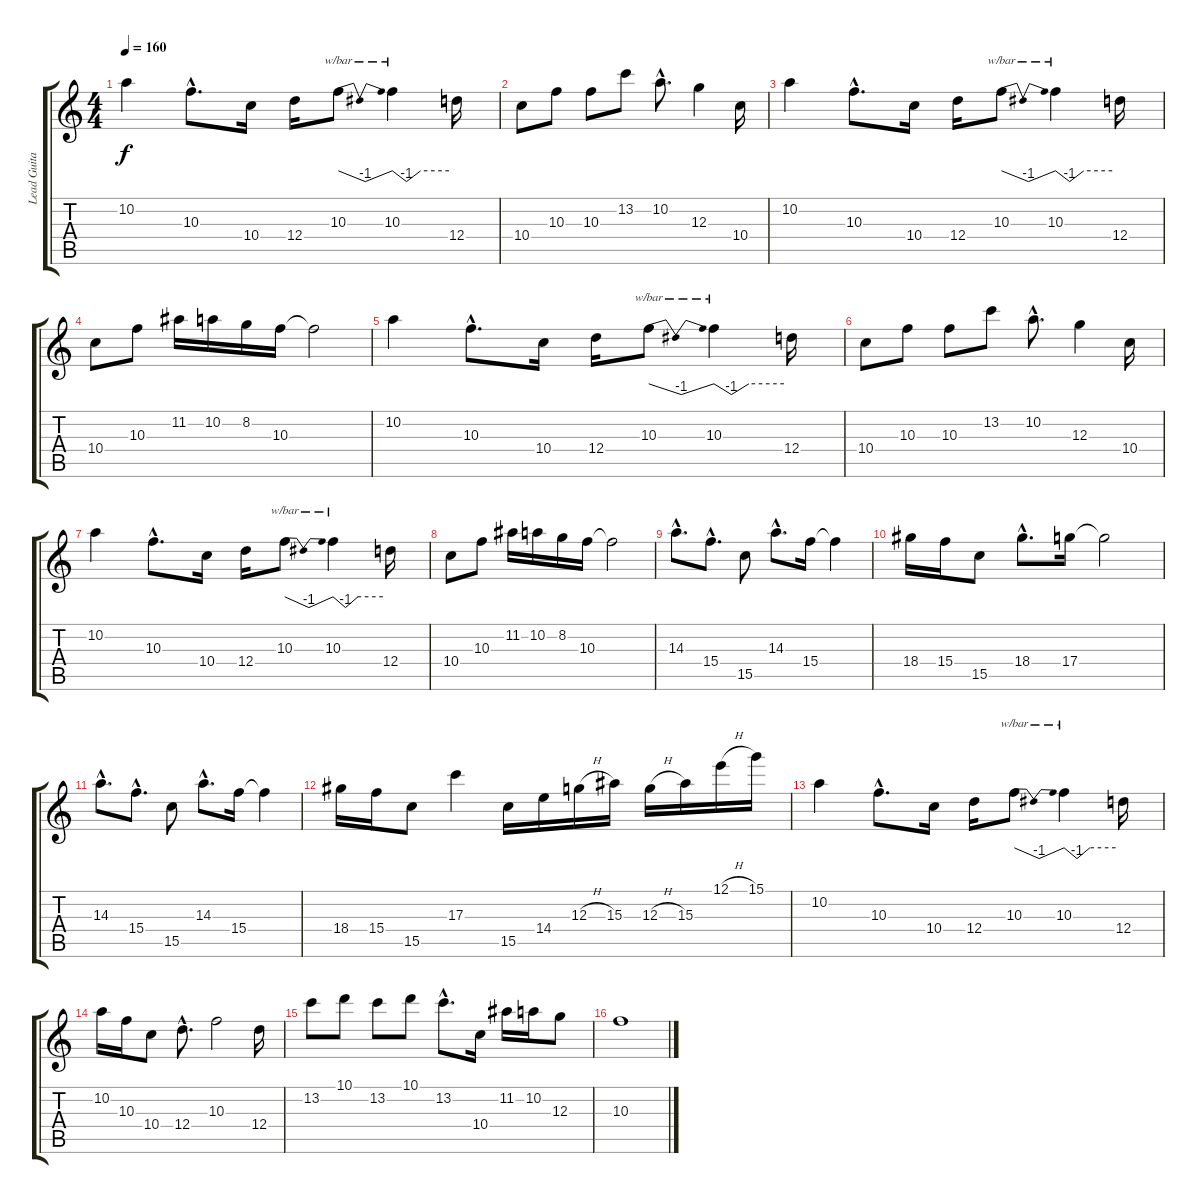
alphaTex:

\track ("Lead Guitar" "Lead Guita") {instrument overdrivenguitar}
\staff {score tabs}
\tuning (E4 B3 G3 D3 A2 E2) {hide}
\ts (4 4)
\tempo 160
\clef g2
\ks c
10.2.4{dy f} 10.3{hac}.8{d} 10.4.16 12.4.16 10.3.8{tbe (dip default 0 0 30 -4 60 0)} 10.3.4{tbe (custom default 0 0 15 -4 30 0 60 0)} 12.4.16 |
10.4.8 10.3.8 10.3.8 13.2.8 10.2{hac}.8{d} 12.3.4 10.4.16 |
10.2.4 10.3{hac}.8{d} 10.4.16 12.4.16 10.3.8{tbe (dip default 0 0 30 -4 60 0)} 10.3.4{tbe (custom default 0 0 15 -4 30 0 60 0)} 12.4.16 |
10.4.8 10.3.8 11.2.16 10.2.16 8.2.16 10.3.16 10.3{t}.2 |
10.2.4 10.3{hac}.8{d} 10.4.16 12.4.16 10.3.8{tbe (dip default 0 0 30 -4 60 0)} 10.3.4{tbe (custom default 0 0 15 -4 30 0 60 0)} 12.4.16 |
10.4.8 10.3.8 10.3.8 13.2.8 10.2{hac}.8{d} 12.3.4 10.4.16 |
10.2.4 10.3{hac}.8{d} 10.4.16 12.4.16 10.3.8{tbe (dip default 0 0 30 -4 60 0)} 10.3.4{tbe (custom default 0 0 15 -4 30 0 60 0)} 12.4.16 |
10.4.8 10.3.8 11.2.16 10.2.16 8.2.16 10.3.16 10.3{t}.2 |
14.3{hac}.8{d} 15.4{hac}.8{d} 15.5.8 14.3{hac}.8{d} 15.4.16 15.4{t}.4 |
18.4.16 15.4.16 15.5.8 18.4{hac}.8{d} 17.4.16 17.4{t}.2 |
14.3{hac}.8{d} 15.4{hac}.8{d} 15.5.8 14.3{hac}.8{d} 15.4.16 15.4{t}.4 |
18.4.16 15.4.16 15.5.8 17.3.4 15.5.16 14.4.16 12.3{h}.16 15.3.16 12.3{h}.16 15.3.16 12.1{h}.16 15.1.16 |
10.2.4 10.3{hac}.8{d} 10.4.16 12.4.16 10.3.8{tbe (dip default 0 0 30 -4 60 0)} 10.3.4{tbe (custom default 0 0 15 -4 30 0 60 0)} 12.4.16 |
10.2.16 10.3.16 10.4.8 12.4{hac}.8{d} 10.3.2 12.4.16 |
13.2.8 10.1.8 13.2.8 10.1.8 13.2{hac}.8{d} 10.4.16 11.2.16 10.2.16 12.3.8 |
10.3.1
